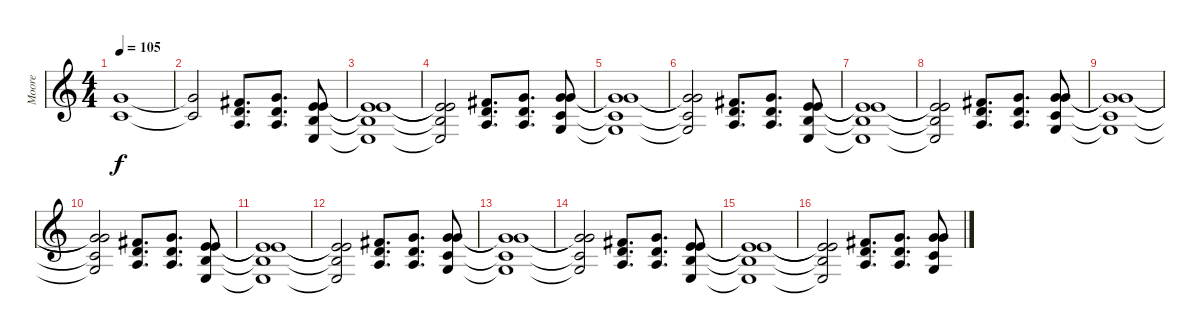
\track ("Moore" "Moore") {instrument rockorgan}
\staff {score}
\tuning (E4 B3 G3 D3 A2 E2) {hide}
\ts (4 4)
\tempo 105
\clef g2
\ks c
(3.1{t} 5.3{t}).1{dy f} |
(3.1{t} 5.3{t}).2 (2.1 3.2 2.3).8{d} (3.1 3.2 2.3).8{d} (0.1 5.2 4.3 2.4).8 |
(0.1{t} 5.2{t} 4.3{t} 2.4{t}).1 |
(0.1{t} 5.2{t} 4.3{t} 2.4{t}).2 (2.1 3.2 2.3).8{d} (3.1 3.2 2.3).8{d} (3.1 8.2 5.3 5.4).8 |
(3.1{t} 8.2{t} 5.3{t} 5.4{t}).1 |
(3.1{t} 8.2{t} 5.3{t} 5.4{t}).2 (2.1 3.2 2.3).8{d} (3.1 3.2 2.3).8{d} (0.1 5.2 4.3 2.4).8 |
(0.1{t} 5.2{t} 4.3{t} 2.4{t}).1 |
(0.1{t} 5.2{t} 4.3{t} 2.4{t}).2 (2.1 3.2 2.3).8{d} (3.1 3.2 2.3).8{d} (3.1 8.2 5.3 5.4).8 |
(3.1{t} 8.2{t} 5.3{t} 5.4{t}).1 |
(3.1{t} 8.2{t} 5.3{t} 5.4{t}).2 (2.1 3.2 2.3).8{d} (3.1 3.2 2.3).8{d} (0.1 5.2 4.3 2.4).8 |
(0.1{t} 5.2{t} 4.3{t} 2.4{t}).1 |
(0.1{t} 5.2{t} 4.3{t} 2.4{t}).2 (2.1 3.2 2.3).8{d} (3.1 3.2 2.3).8{d} (3.1 8.2 5.3 5.4).8 |
(3.1{t} 8.2{t} 5.3{t} 5.4{t}).1 |
(3.1{t} 8.2{t} 5.3{t} 5.4{t}).2 (2.1 3.2 2.3).8{d} (3.1 3.2 2.3).8{d} (0.1 5.2 4.3 2.4).8 |
(0.1{t} 5.2{t} 4.3{t} 2.4{t}).1 |
(0.1{t} 5.2{t} 4.3{t} 2.4{t}).2 (2.1 3.2 2.3).8{d} (3.1 3.2 2.3).8{d} (3.1 8.2 5.3 5.4).8
